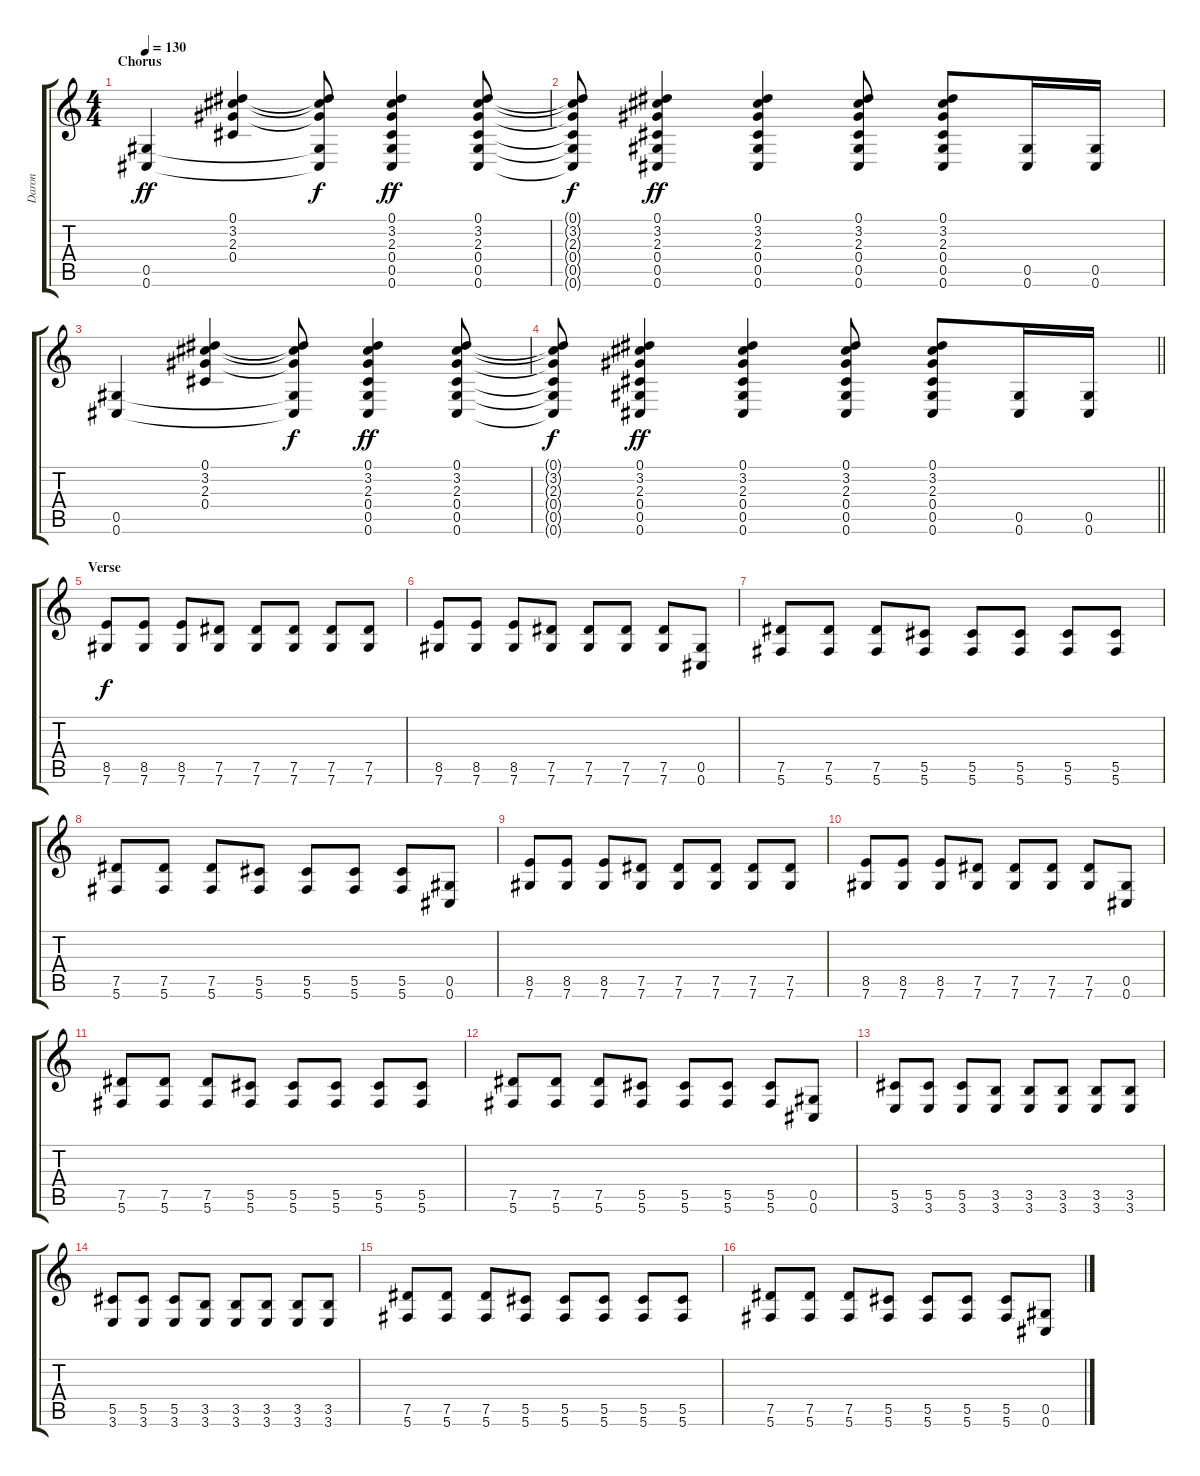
\track ("Daron" "Daron") {instrument electricguitarmuted}
\staff {score tabs}
\tuning (Eb4 Bb3 Gb3 Db3 Ab2 Db2) {hide}
\ts (4 4)
\section ("" "Chorus")
\tempo 130
\clef g2
\ks c
(0.5 0.6).4{dy ff instrument distortionguitar} (0.1 3.2 2.3 0.4).4 (0.1{t} 3.2{t} 2.3{t} 0.5{t} 0.6{t}).8{dy f} (0.1 3.2 2.3 0.4 0.5 0.6).4{dy ff} (0.1 3.2 2.3 0.4 0.5 0.6).8 |
(0.1{t} 3.2{t} 2.3{t} 0.4{t} 0.5{t} 0.6{t}).8{dy f} (0.1 3.2 2.3 0.4 0.5 0.6).4{dy ff} (0.1 3.2 2.3 0.4 0.5 0.6).4 (0.1 3.2 2.3 0.4 0.5 0.6).8 (0.1 3.2 2.3 0.4 0.5 0.6).8 (0.5 0.6).16 (0.5 0.6).16 |
(0.5 0.6).4{instrument distortionguitar} (0.1 3.2 2.3 0.4).4 (0.1{t} 3.2{t} 2.3{t} 0.5{t} 0.6{t}).8{dy f} (0.1 3.2 2.3 0.4 0.5 0.6).4{dy ff} (0.1 3.2 2.3 0.4 0.5 0.6).8 |
\barLineRight lightlight
(0.1{t} 3.2{t} 2.3{t} 0.4{t} 0.5{t} 0.6{t}).8{dy f} (0.1 3.2 2.3 0.4 0.5 0.6).4{dy ff} (0.1 3.2 2.3 0.4 0.5 0.6).4 (0.1 3.2 2.3 0.4 0.5 0.6).8 (0.1 3.2 2.3 0.4 0.5 0.6).8 (0.5 0.6).16 (0.5 0.6).16 |
\section ("" "Verse")
(8.5 7.6).8{dy f instrument electricguitarmuted} (8.5 7.6).8 (8.5 7.6).8 (7.5 7.6).8 (7.5 7.6).8 (7.5 7.6).8 (7.5 7.6).8 (7.5 7.6).8 |
(8.5 7.6).8 (8.5 7.6).8 (8.5 7.6).8 (7.5 7.6).8 (7.5 7.6).8 (7.5 7.6).8 (7.5 7.6).8 (0.5 0.6).8 |
(7.5 5.6).8 (7.5 5.6).8 (7.5 5.6).8 (5.5 5.6).8 (5.5 5.6).8 (5.5 5.6).8 (5.5 5.6).8 (5.5 5.6).8 |
(7.5 5.6).8 (7.5 5.6).8 (7.5 5.6).8 (5.5 5.6).8 (5.5 5.6).8 (5.5 5.6).8 (5.5 5.6).8 (0.5 0.6).8 |
(8.5 7.6).8 (8.5 7.6).8 (8.5 7.6).8 (7.5 7.6).8 (7.5 7.6).8 (7.5 7.6).8 (7.5 7.6).8 (7.5 7.6).8 |
(8.5 7.6).8 (8.5 7.6).8 (8.5 7.6).8 (7.5 7.6).8 (7.5 7.6).8 (7.5 7.6).8 (7.5 7.6).8 (0.5 0.6).8 |
(7.5 5.6).8 (7.5 5.6).8 (7.5 5.6).8 (5.5 5.6).8 (5.5 5.6).8 (5.5 5.6).8 (5.5 5.6).8 (5.5 5.6).8 |
(7.5 5.6).8 (7.5 5.6).8 (7.5 5.6).8 (5.5 5.6).8 (5.5 5.6).8 (5.5 5.6).8 (5.5 5.6).8 (0.5 0.6).8 |
(5.5 3.6).8 (5.5 3.6).8 (5.5 3.6).8 (3.5 3.6).8 (3.5 3.6).8 (3.5 3.6).8 (3.5 3.6).8 (3.5 3.6).8 |
(5.5 3.6).8 (5.5 3.6).8 (5.5 3.6).8 (3.5 3.6).8 (3.5 3.6).8 (3.5 3.6).8 (3.5 3.6).8 (3.5 3.6).8 |
(7.5 5.6).8 (7.5 5.6).8 (7.5 5.6).8 (5.5 5.6).8 (5.5 5.6).8 (5.5 5.6).8 (5.5 5.6).8 (5.5 5.6).8 |
(7.5 5.6).8 (7.5 5.6).8 (7.5 5.6).8 (5.5 5.6).8 (5.5 5.6).8 (5.5 5.6).8 (5.5 5.6).8 (0.5 0.6).8
